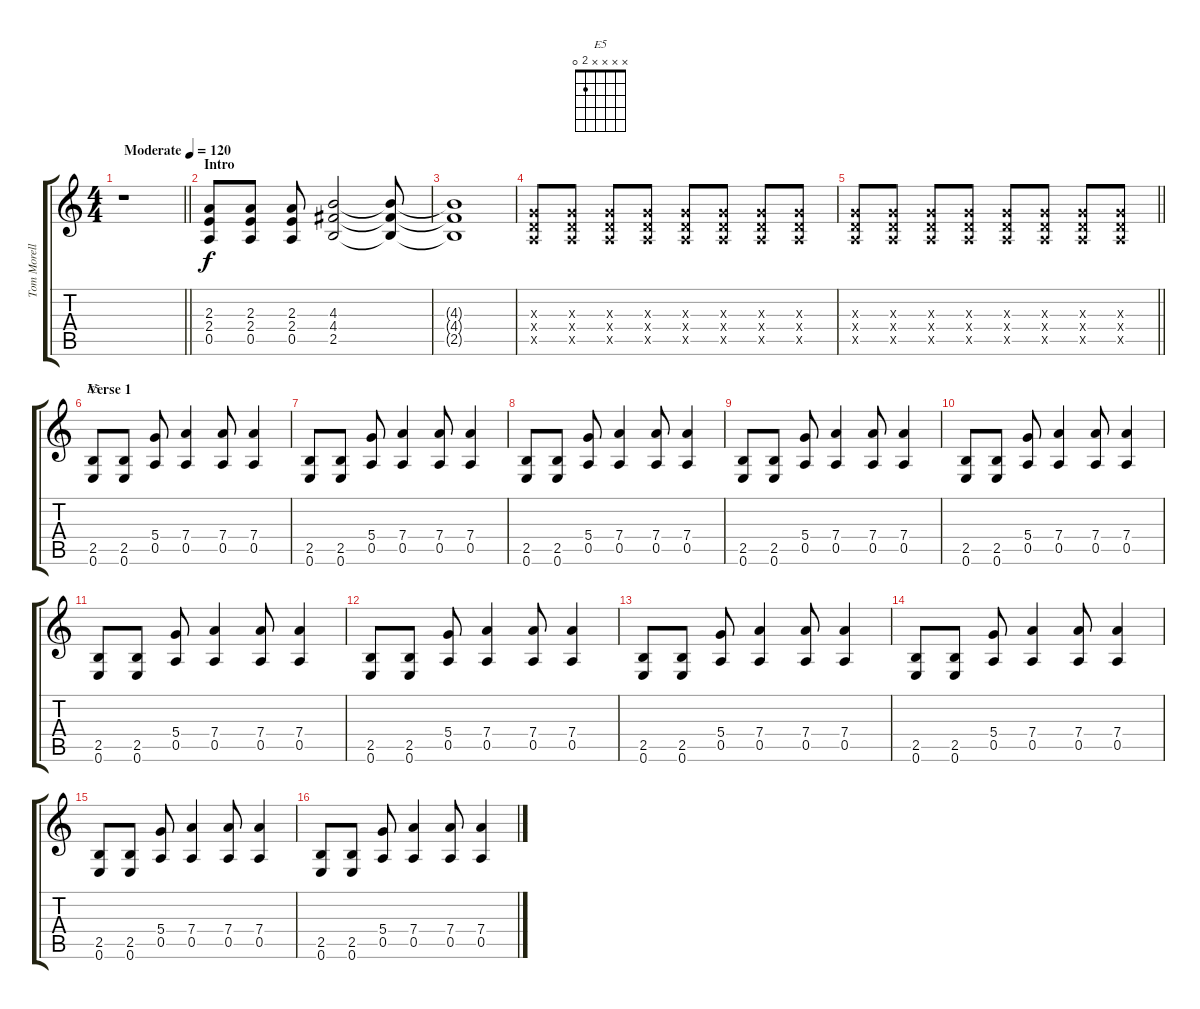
\track ("Tom Morello" "Tom Morell") {instrument distortionguitar}
\staff {score tabs}
\tuning (E4 B3 G3 D3 A2 E2) {hide}
\chord ("E5" x x x x 2 0)
\ts (4 4)
\tempo (120 "Moderate")
\clef g2
\barLineRight lightlight
\ks c
r.1{dy f instrument distortionguitar} |
\section ("" "Intro")
(2.3 2.4 0.5).8 (2.3 2.4 0.5).8 (2.3 2.4 0.5).8 (4.3 4.4 2.5).2 (4.3{t} 4.4{t} 2.5{t}).8 |
(4.3{t} 4.4{t} 2.5{t}).1 |
(0.3{x} 0.4{x} 0.5{x}).8 (0.3{x} 0.4{x} 0.5{x}).8 (0.3{x} 0.4{x} 0.5{x}).8 (0.3{x} 0.4{x} 0.5{x}).8 (0.3{x} 0.4{x} 0.5{x}).8 (0.3{x} 0.4{x} 0.5{x}).8 (0.3{x} 0.4{x} 0.5{x}).8 (0.3{x} 0.4{x} 0.5{x}).8 |
\barLineRight lightlight
(0.3{x} 0.4{x} 0.5{x}).8 (0.3{x} 0.4{x} 0.5{x}).8 (0.3{x} 0.4{x} 0.5{x}).8 (0.3{x} 0.4{x} 0.5{x}).8 (0.3{x} 0.4{x} 0.5{x}).8 (0.3{x} 0.4{x} 0.5{x}).8 (0.3{x} 0.4{x} 0.5{x}).8 (0.3{x} 0.4{x} 0.5{x}).8 |
\section ("" "Verse 1")
(2.5 0.6).8{ch "E5"} (2.5 0.6).8 (5.4 0.5).8 (7.4 0.5).4 (7.4 0.5).8 (7.4 0.5).4 |
(2.5 0.6).8 (2.5 0.6).8 (5.4 0.5).8 (7.4 0.5).4 (7.4 0.5).8 (7.4 0.5).4 |
(2.5 0.6).8 (2.5 0.6).8 (5.4 0.5).8 (7.4 0.5).4 (7.4 0.5).8 (7.4 0.5).4 |
(2.5 0.6).8 (2.5 0.6).8 (5.4 0.5).8 (7.4 0.5).4 (7.4 0.5).8 (7.4 0.5).4 |
(2.5 0.6).8 (2.5 0.6).8 (5.4 0.5).8 (7.4 0.5).4 (7.4 0.5).8 (7.4 0.5).4 |
(2.5 0.6).8 (2.5 0.6).8 (5.4 0.5).8 (7.4 0.5).4 (7.4 0.5).8 (7.4 0.5).4 |
(2.5 0.6).8 (2.5 0.6).8 (5.4 0.5).8 (7.4 0.5).4 (7.4 0.5).8 (7.4 0.5).4 |
(2.5 0.6).8 (2.5 0.6).8 (5.4 0.5).8 (7.4 0.5).4 (7.4 0.5).8 (7.4 0.5).4 |
(2.5 0.6).8 (2.5 0.6).8 (5.4 0.5).8 (7.4 0.5).4 (7.4 0.5).8 (7.4 0.5).4 |
(2.5 0.6).8 (2.5 0.6).8 (5.4 0.5).8 (7.4 0.5).4 (7.4 0.5).8 (7.4 0.5).4 |
(2.5 0.6).8 (2.5 0.6).8 (5.4 0.5).8 (7.4 0.5).4 (7.4 0.5).8 (7.4 0.5).4
